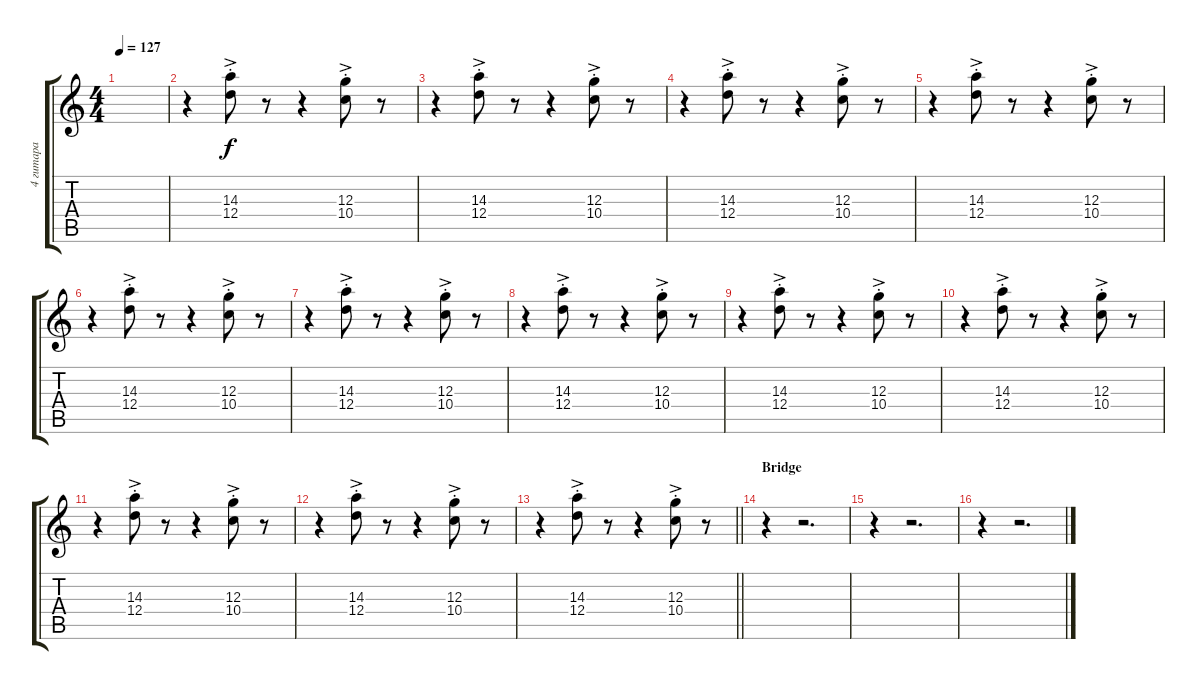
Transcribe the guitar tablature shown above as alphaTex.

\track ("4 гитара" "4 гитара") {instrument acousticguitarsteel}
\staff {score tabs}
\tuning (E4 B3 G3 D3 A2 E2) {hide}
\ts (4 4)
\tempo 127
\clef g2
\ks c
|
r.4 (14.3{ac st} 12.4).8 r.8 r.4 (12.3{ac st} 10.4).8 r.8 |
r.4 (14.3{ac st} 12.4).8 r.8 r.4 (12.3{ac st} 10.4).8 r.8 |
r.4 (14.3{ac st} 12.4).8 r.8 r.4 (12.3{ac st} 10.4).8 r.8 |
r.4 (14.3{ac st} 12.4).8 r.8 r.4 (12.3{ac st} 10.4).8 r.8 |
r.4 (14.3{ac st} 12.4).8 r.8 r.4 (12.3{ac st} 10.4).8 r.8 |
r.4 (14.3{ac st} 12.4).8 r.8 r.4 (12.3{ac st} 10.4).8 r.8 |
r.4 (14.3{ac st} 12.4).8 r.8 r.4 (12.3{ac st} 10.4).8 r.8 |
r.4 (14.3{ac st} 12.4).8 r.8 r.4 (12.3{ac st} 10.4).8 r.8 |
r.4 (14.3{ac st} 12.4).8 r.8 r.4 (12.3{ac st} 10.4).8 r.8 |
r.4 (14.3{ac st} 12.4).8 r.8 r.4 (12.3{ac st} 10.4).8 r.8 |
r.4 (14.3{ac st} 12.4).8 r.8 r.4 (12.3{ac st} 10.4).8 r.8 |
\barLineRight lightlight
r.4 (14.3{ac st} 12.4).8 r.8 r.4 (12.3{ac st} 10.4).8 r.8 |
\section ("" "Bridge")
r.4 r.2{d} |
r.4 r.2{d} |
r.4 r.2{d}
